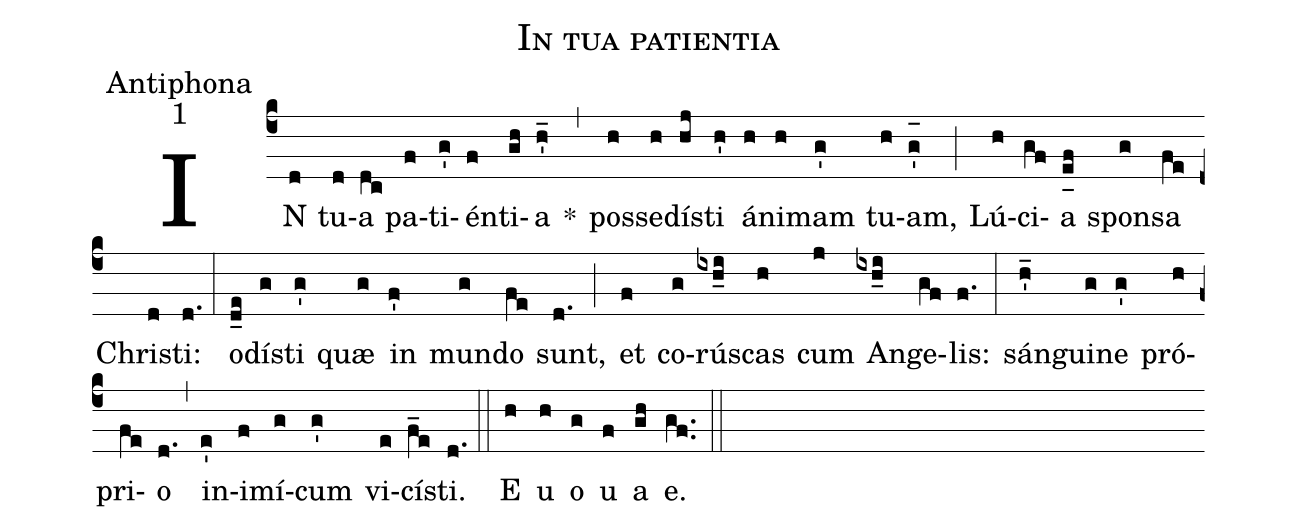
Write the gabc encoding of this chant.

name:In tua patientia;
office-part:Antiphona;
mode:1;
%%
(c4) IN(d) tu(d)a(dc) pa(f)ti(g')én(f)ti(gh)a(h'_) *(,) pos(h)se(h)dí(hj)sti(h') á(h)ni(h)mam(g') tu(h)am,(g'_[oh:h]) (;) Lú(h)ci(gf)a(e_[uh:l]f) spon(g)sa(fe) Chri(d)sti:(d.) (:) o(d_e)dí(g)sti(g') quæ(g) in(f') mun(g)do(fe) sunt,(d.) (;) et(f) co(g)rú(ixh_i)scas(h) cum(j) An(ixh_i)ge(gf)lis:(f.) (:) sán(h'_)gui(g)ne(g') pró(h)pri(fe)o(d.) (,) in(e')i(f)mí(g)cum(g') vi(e)cí(f_e)sti.(d.) (::) <eu>E(h) u(h) o(g) u(f) a(gh) e.</eu>(gf..) (::)
